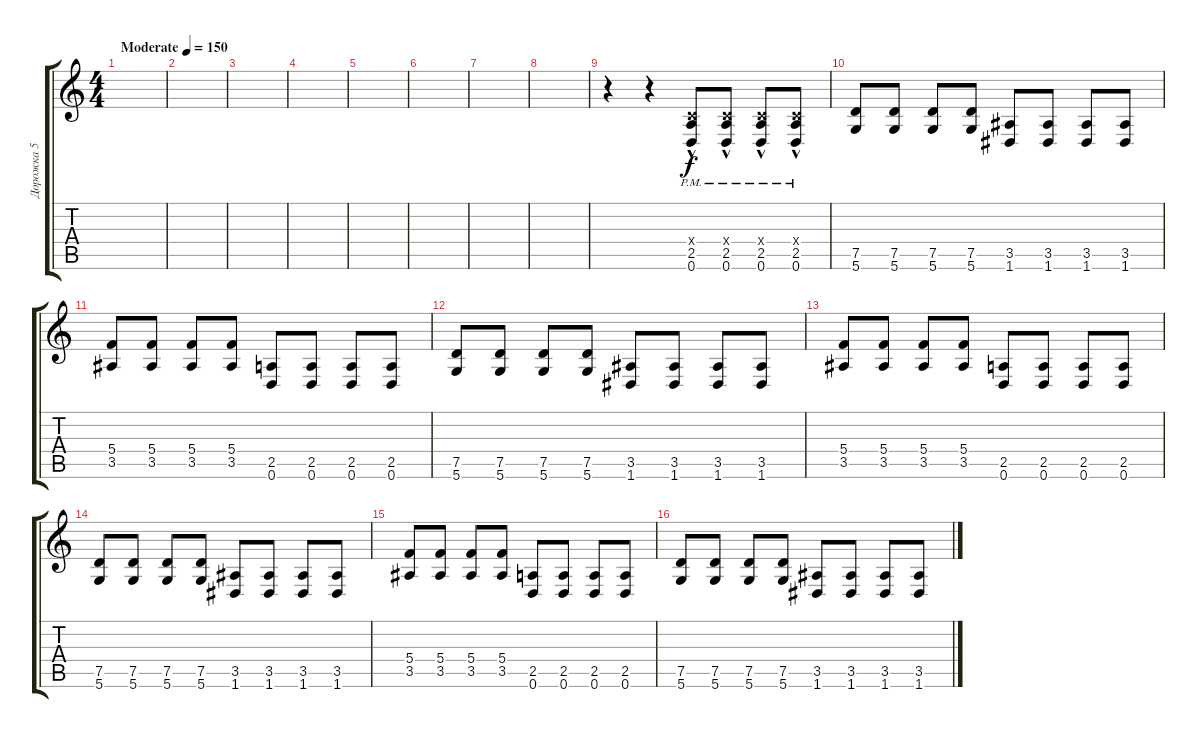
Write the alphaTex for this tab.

\track ("Дорожка 5" "Дорожка 5") {instrument distortionguitar}
\staff {score tabs}
\tuning (D4 A3 F3 C3 G2 D2) {hide}
\ts (4 4)
\tempo (150 "Moderate")
\clef g2
\ks c
|
|
|
|
|
|
|
|
r.4 r.4 (0.4{hac x} 2.5{hac pm} 0.6{pm}).8 (0.4{hac x} 2.5{hac pm} 0.6{pm}).8 (0.4{hac x} 2.5{hac pm} 0.6{pm}).8 (0.4{hac x} 2.5{hac pm} 0.6{pm}).8 |
(7.5 5.6).8{dy f volume 16} (7.5 5.6).8 (7.5 5.6).8 (7.5 5.6).8 (3.5 1.6).8 (3.5 1.6).8 (3.5 1.6).8 (3.5 1.6).8 |
(5.4 3.5).8 (5.4 3.5).8 (5.4 3.5).8 (5.4 3.5).8 (2.5 0.6).8 (2.5 0.6).8 (2.5 0.6).8 (2.5 0.6).8 |
(7.5 5.6).8 (7.5 5.6).8 (7.5 5.6).8 (7.5 5.6).8 (3.5 1.6).8 (3.5 1.6).8 (3.5 1.6).8 (3.5 1.6).8 |
(5.4 3.5).8 (5.4 3.5).8 (5.4 3.5).8 (5.4 3.5).8 (2.5 0.6).8 (2.5 0.6).8 (2.5 0.6).8 (2.5 0.6).8 |
(7.5 5.6).8{volume 16} (7.5 5.6).8 (7.5 5.6).8 (7.5 5.6).8 (3.5 1.6).8 (3.5 1.6).8 (3.5 1.6).8 (3.5 1.6).8 |
(5.4 3.5).8 (5.4 3.5).8 (5.4 3.5).8 (5.4 3.5).8 (2.5 0.6).8 (2.5 0.6).8 (2.5 0.6).8 (2.5 0.6).8 |
(7.5 5.6).8 (7.5 5.6).8 (7.5 5.6).8 (7.5 5.6).8 (3.5 1.6).8 (3.5 1.6).8 (3.5 1.6).8 (3.5 1.6).8
